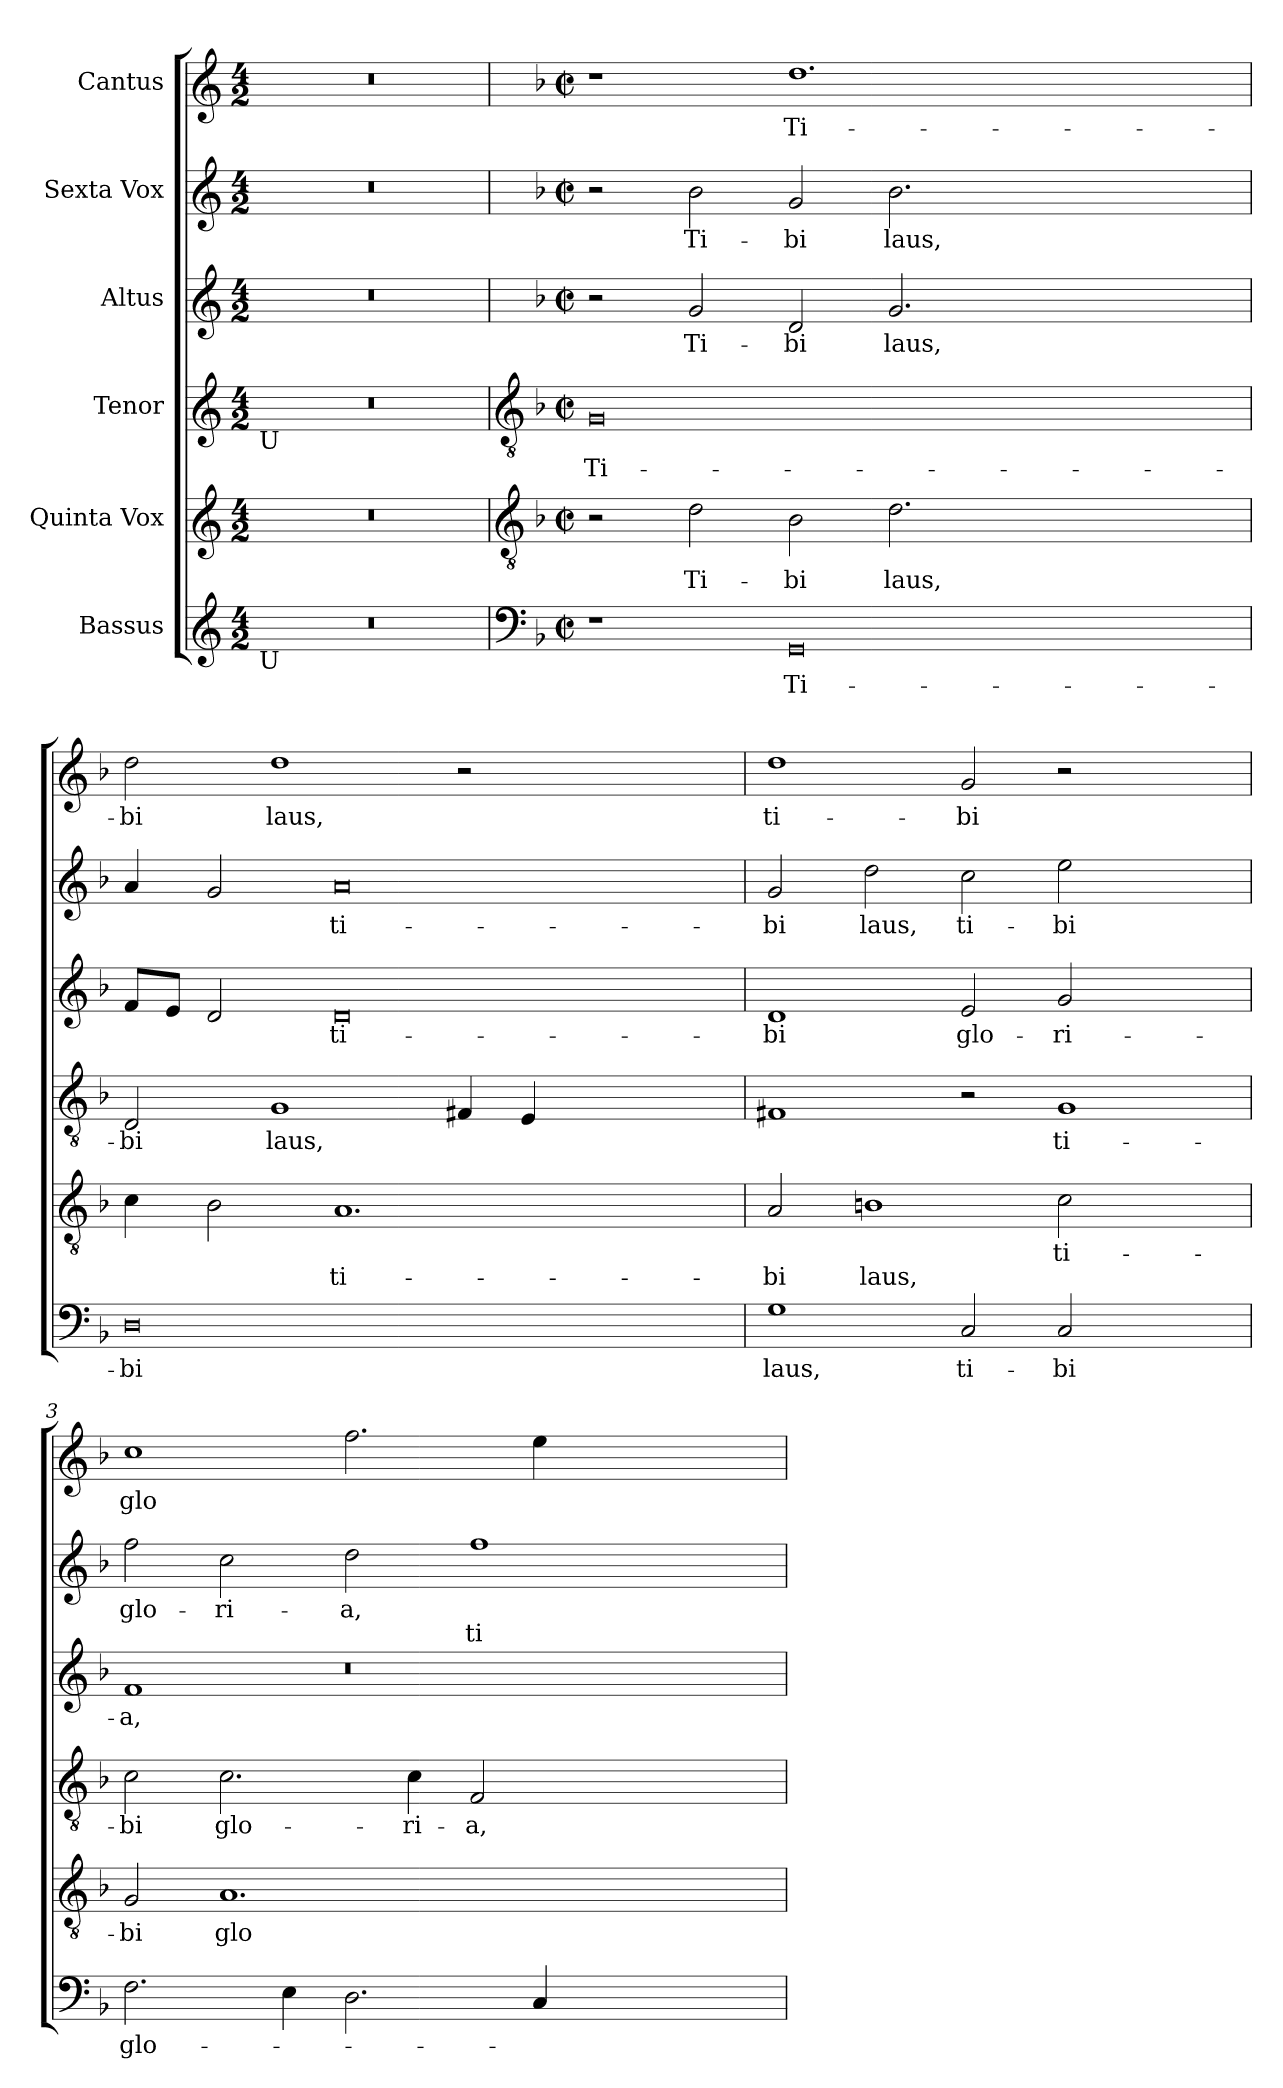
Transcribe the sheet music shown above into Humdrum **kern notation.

**kern	**text	**kern	**text	**text	**kern	**text	**kern	**text	**kern	**text	**text	**kern	**text
*part6	*part6	*part5	*part5	*part5	*part4	*part4	*part3	*part3	*part2	*part2	*part2	*part1	*part1
*staff6	*staff6	*staff5	*staff5	*staff5	*staff4	*staff4	*staff3	*staff3	*staff2	*staff2	*staff2	*staff1	*staff1
*I"Bassus	*	*I"Quinta Vox	*	*	*I"Tenor	*	*I"Altus	*	*I"Sexta Vox	*	*	*I"Cantus	*
*clefG2	*	*clefG2	*	*	*clefG2	*	*clefG2	*	*clefG2	*	*	*clefG2	*
*k[]	*	*k[]	*	*	*k[]	*	*k[]	*	*k[]	*	*	*k[]	*
*C:	*	*C:	*	*	*C:	*	*C:	*	*C:	*	*	*C:	*
*M4/2	*	*M4/2	*	*	*M4/2	*	*M4/2	*	*M4/2	*	*	*M4/2	*
=	=	=	=	=	=	=	=	=	=	=	=	=	=
!	!	!	!	!	!LO:TX:b:t=U	!	!	!	!	!	!	!	!
!LO:TX:b:t=U	!	!	!	!	!	!	!	!	!	!	!	!	!
0r	.	0r	.	.	0r	.	0r	.	0r	.	.	0r	.
!!LO:LB:g=z
=1	=1	=1	=1	=1	=1	=1	=1	=1	=1	=1	=1	=1	=1
*clefF4	*	*clefGv2	*	*	*clefGv2	*	*	*	*	*	*	*	*
*k[b-]	*	*k[b-]	*	*	*k[b-]	*	*k[b-]	*	*k[b-]	*	*	*k[b-]	*
*F:	*	*F:	*	*	*F:	*	*F:	*	*F:	*	*	*F:	*
*M4/2	*	*M4/2	*	*	*M4/2	*	*M4/2	*	*M4/2	*	*	*M4/2	*
*met(c|)	*	*met(c|)	*	*	*met(c|)	*	*met(c|)	*	*met(c|)	*	*	*met(c|)	*
!	!	!	!	!	!	!LO:LY:b	!	!	!	!	!	!	!
*	*	*	*	*	*	*	*	*	*	*	*	*^	*
1r	.	2r	.	.	0G	Ti-	2r	.	2r	.	.	1r	1ryy	.
!	!	!	!LO:LY:b	!	!	!	!	!LO:LY:b	!	!LO:LY:b	!	!	!	!
.	.	2d	Ti-	.	.	.	2g	Ti-	2b-	Ti-	.	.	.	.
!	!LO:LY:b	!	!LO:LY:b	!	!	!	!	!LO:LY:b	!	!LO:LY:b	!	!	!	!LO:LY:b
0GG	Ti-	2B-	-bi	.	.	.	2d	-bi	2g	-bi	.	1.dd	2ryy	Ti-
!	!	!	!LO:LY:b	!	!	!	!	!LO:LY:b	!	!LO:LY:b	!	!	!	!
.	.	2.d	laus,	.	.	.	2.g	laus,	2.b-	laus,	.	.	4ryy	.
.	.	.	.	.	.	.	.	.	.	.	.	.	4ryy	.
.	.	.	.	.	1ryy	.	.	.	.	.	.	.	2ryy	.
.	.	2.ryy	.	.	.	.	2.ryy	.	2.ryy	.	.	.	.	.
.	.	.	.	.	.	.	.	.	.	.	.	2ryy	2ryy	.
=1A	=1A	=1A	=1A	=1A	=1A	=1A	=1A	=1A	=1A	=1A	=1A	=1A	=1A	=1A
!	!LO:LY:b	!	!	!	!	!LO:LY:b	!	!	!	!	!	!	!	!LO:LY:b
0D	-bi	4c	.	.	2D	-bi	8fL	.	4a	.	.	2dd	2.ryy	-bi
.	.	.	.	.	.	.	8eJ	.	.	.	.	.	.	.
.	.	2B-	.	.	.	.	2d	.	2g	.	.	.	.	.
!	!	!	!	!	!	!LO:LY:b	!	!	!	!	!	!	!	!LO:LY:b
.	.	.	.	.	1G	laus,	.	.	.	.	.	1dd	.	laus,
!	!	!	!	!LO:LY:b	!	!	!	!LO:LY:b	!	!LO:LY:b	!	!	!	!
.	.	1.A	.	ti-	.	.	0d	ti-	0a	ti-	.	.	0ryy	.
.	.	.	.	.	4F#X	.	.	.	.	.	.	2r	.	.
.	.	.	.	.	4E	.	.	.	.	.	.	.	.	.
2.ryy	.	.	.	.	2.ryy	.	.	.	.	.	.	2.ryy	.	.
.	.	2ryy	.	.	.	.	.	.	.	.	.	.	.	.
=2A	=2A	=2A	=2A	=2A	=2A	=2A	=2A	=2A	=2A	=2A	=2A	=2A	=2A	=2A
!	!LO:LY:b	!	!	!LO:LY:b	!	!	!	!LO:LY:b	!	!LO:LY:b	!	!	!	!LO:LY:b
1G	laus,	2A	.	-bi	1F#X	.	1d	-bi	2g	-bi	.	1dd	2ryy	ti-
!	!	!	!	!LO:LY:b	!	!	!	!	!	!LO:LY:b	!	!	!	!
.	.	1Bn	.	laus,	.	.	.	.	2dd	laus,	.	.	0ryy	.
!	!LO:LY:b	!	!	!	!	!	!	!LO:LY:b	!	!LO:LY:b	!	!	!	!LO:LY:b
2C	ti-	.	.	.	2r	.	2e	glo-	2cc	ti-	.	2g	.	-bi
!	!LO:LY:b	!	!LO:LY:b	!	!	!LO:LY:b	!	!LO:LY:b	!	!LO:LY:b	!	!	!	!
2C	-bi	2c	ti-	.	1G	ti-	2g	-ri-	2ee	-bi	.	2r	.	.
2ryy	.	2ryy	.	.	.	.	2ryy	.	2ryy	.	.	2ryy	.	.
=3A	=3A	=3A	=3A	=3A	=3A	=3A	=3A	=3A	=3A	=3A	=3A	=3A	=3A	=3A
!	!LO:LY:b	!	!LO:LY:b	!	!	!LO:LY:b	!	!LO:LY:b	!	!LO:LY:b	!	!	!	!LO:LY:b
2.F	glo-	2G	-bi	.	2c	-bi	1f	-a,	2ff	glo-	.	1cc	1ryy	glo
!	!	!	!LO:LY:b	!	!	!LO:LY:b	!	!	!	!LO:LY:b	!	!	!	!
.	.	1.A	glo-	.	2.c	glo-	.	.	2cc	-ri-	.	.	.	.
4E	.	.	.	.	.	.	.	.	.	.	.	.	.	.
!	!	!	!	!	!	!	!	!	!	!LO:LY:b	!	!	!	!
2.D	.	.	.	.	.	.	0r	.	2dd	-a,	.	2.ff	0ryy	.
!	!	!	!	!	!	!LO:LY:b	!	!	!	!	!	!	!	!
.	.	.	.	.	4c	-ri-	.	.	.	.	.	.	.	.
!	!	!	!	!	!	!LO:LY:b	!	!	!	!	!LO:LY:b	!	!	!
.	.	.	.	.	2F	-a,	.	.	1ff	.	ti-	.	.	.
4C	.	.	.	.	.	.	.	.	.	.	.	4ee	.	.
1ryy	.	1ryy	.	.	1ryy	.	.	.	.	.	.	1ryy	.	.
.	.	.	.	.	.	.	.	.	2ryy	.	.	.	.	.
*	*	*	*	*	*	*	*	*	*	*	*	*v	*v	*
=	=	=	=	=	=	=	=	=	=	=	=	=	=
*-	*-	*-	*-	*-	*-	*-	*-	*-	*-	*-	*-	*-	*-
